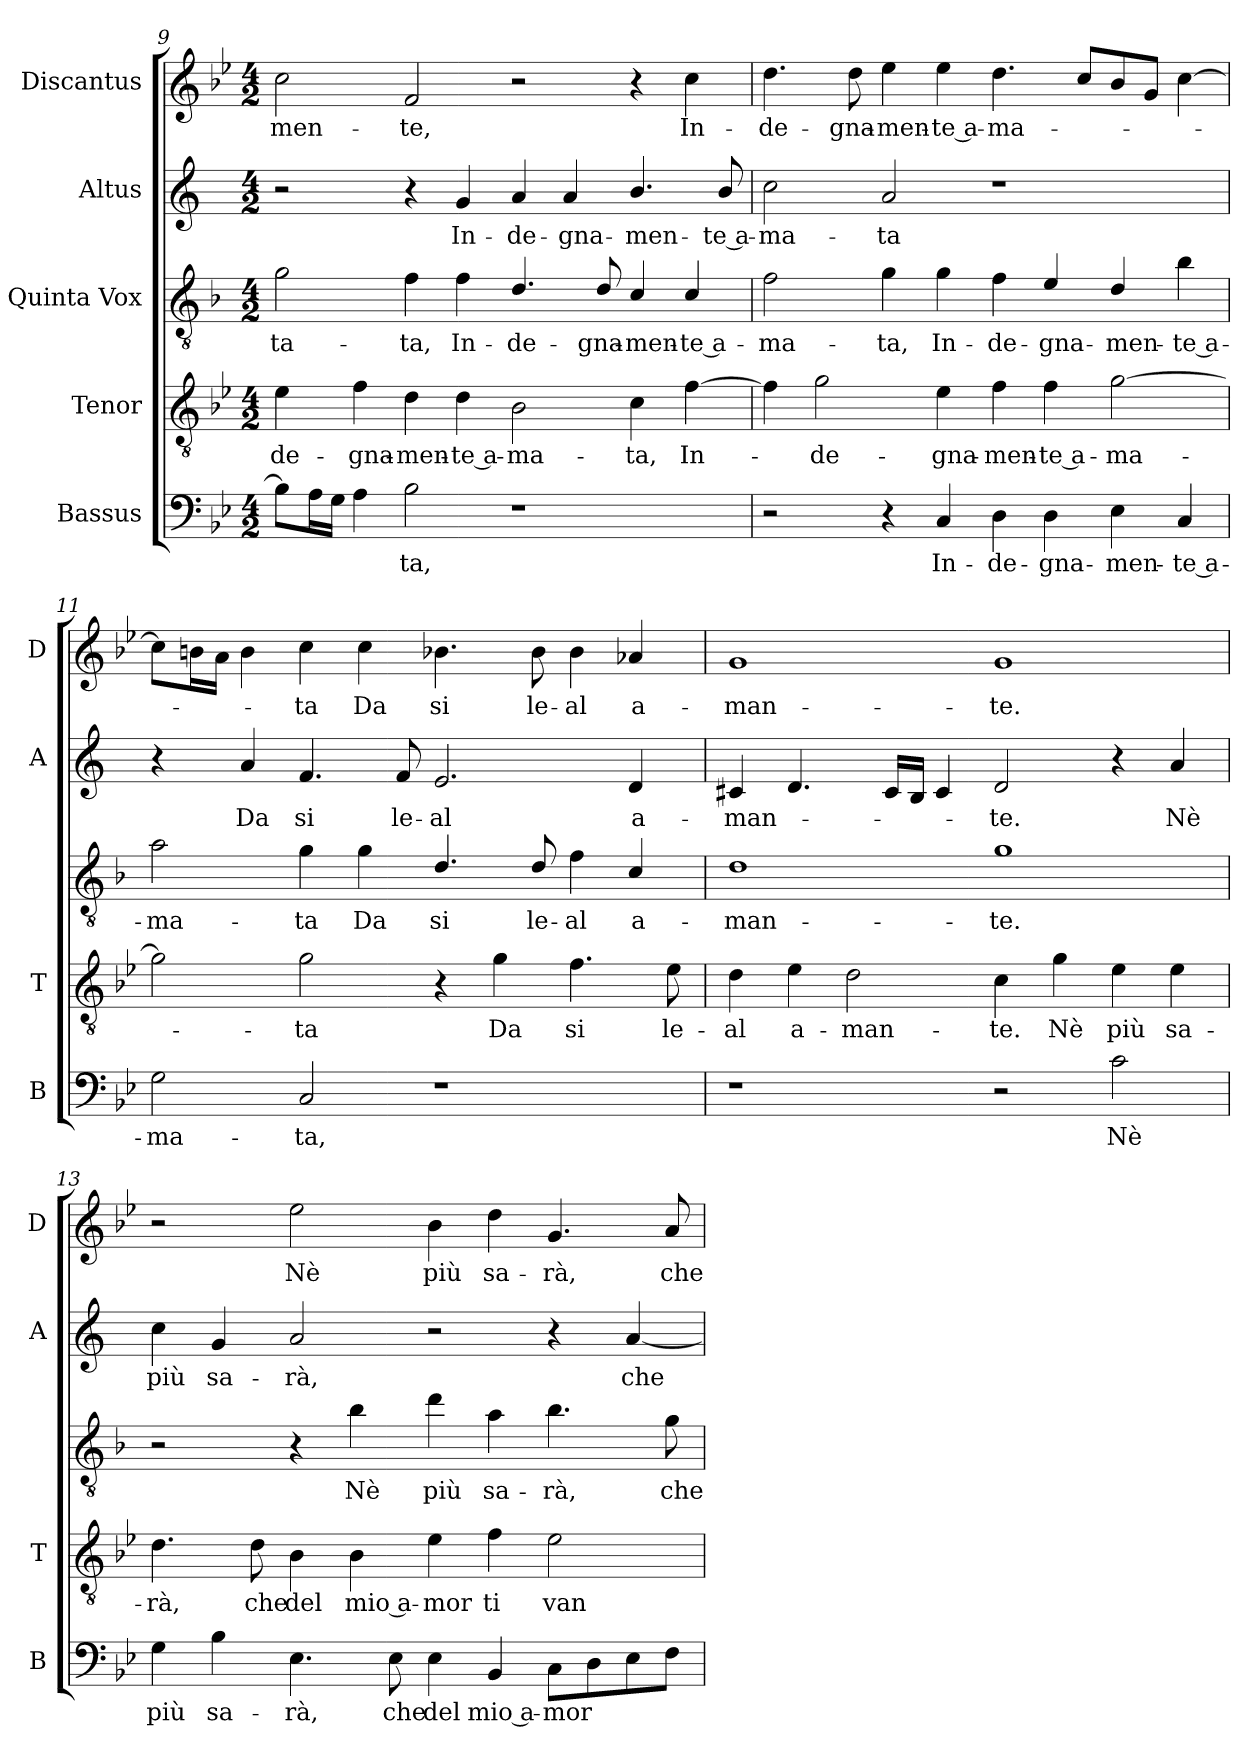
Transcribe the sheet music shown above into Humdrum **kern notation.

**kern	**text	**kern	**text	**kern	**text	**kern	**text	**kern	**text
*part5	*part5	*part4	*part4	*part3	*part3	*part2	*part2	*part1	*part1
*staff5	*staff5	*staff4	*staff4	*staff3	*staff3	*staff2	*staff2	*staff1	*staff1
*I"Bassus	*	*I"Tenor	*	*I"Quinta Vox	*	*I"Altus	*	*I"Discantus	*
*I'B	*	*I'T	*	*	*	*I'A	*	*I'D	*
*clefF4	*	*clefGv2	*	*clefGv2	*	*clefG2	*	*clefG2	*
*	*	*	*	*ITrd4c7	*	*ITrd1c2	*	*	*
*k[b-e-]	*	*k[b-e-]	*	*k[b-e-]	*	*k[b-e-]	*	*k[b-e-]	*
*B-:	*	*B-:	*	*B-:	*	*B-:	*	*B-:	*
*M4/2	*	*M4/2	*	*M4/2	*	*M4/2	*	*M4/2	*
=9	=9	=9	=9	=9	=9	=9	=9	=9	=9
!	!	!	!LO:LY:b	!	!LO:LY:b	!	!	!	!LO:LY:b
8B-\L]	.	4e-\	-de-	2c\	-ta-	2r	.	2cc\	-men-
16A\L	.	.	.	.	.	.	.	.	.
16G\JJ	.	.	.	.	.	.	.	.	.
!	!	!	!LO:LY:b	!	!	!	!	!	!
4A\	.	4f\	-gna-	.	.	.	.	.	.
!	!LO:LY:b	!	!LO:LY:b	!	!LO:LY:b	!	!	!	!LO:LY:b
2B-\	-ta,	4d\	-men-	4B-\	-ta,	4r	.	2f/	-te,
!	!	!	!LO:LY:b	!	!LO:LY:b	!	!LO:LY:b	!	!
.	.	4d\	-te a-	4B-\	In-	4f/	In-	.	.
!	!	!	!LO:LY:b	!	!LO:LY:b	!	!LO:LY:b	!	!
1r	.	2B-\	-ma-	4.G/	-de-	4g/	-de-	2r	.
!	!	!	!	!	!	!	!LO:LY:b	!	!
.	.	.	.	.	.	4g/	-gna-	.	.
!	!	!	!	!	!LO:LY:b	!	!	!	!
.	.	.	.	8G/	-gna-	.	.	.	.
!	!	!	!LO:LY:b	!	!LO:LY:b	!	!LO:LY:b	!	!
.	.	4c\	-ta,	4F/	-men-	4.a/	-men-	4r	.
!	!	!	!LO:LY:b	!	!LO:LY:b	!	!	!	!LO:LY:b
.	.	[4f\	In-	4F/	-te a-	.	.	4cc\	In-
!	!	!	!	!	!	!	!LO:LY:b	!	!
.	.	.	.	.	.	8a/	-te a-	.	.
!!LO:PB:g=z
=10	=10	=10	=10	=10	=10	=10	=10	=10	=10
!	!	!	!	!	!LO:LY:b	!	!LO:LY:b	!	!LO:LY:b
2r	.	4f\]	.	2B-\	-ma-	2b-\	-ma-	4.dd\	-de-
!	!	!	!LO:LY:b	!	!	!	!	!	!
.	.	2g\	-de-	.	.	.	.	.	.
!	!	!	!	!	!	!	!	!	!LO:LY:b
.	.	.	.	.	.	.	.	8dd\	-gna-
!	!	!	!	!	!LO:LY:b	!	!LO:LY:b	!	!LO:LY:b
4r	.	.	.	4c\	-ta,	2g/	-ta	4ee-\	-men-
!	!LO:LY:b	!	!LO:LY:b	!	!LO:LY:b	!	!	!	!LO:LY:b
4C/	In-	4e-\	-gna-	4c\	In-	.	.	4ee-\	-te a-
!	!LO:LY:b	!	!LO:LY:b	!	!LO:LY:b	!	!	!	!LO:LY:b
4D\	-de-	4f\	-men-	4B-\	-de-	1r	.	4.dd\	-ma-
!	!LO:LY:b	!	!LO:LY:b	!	!LO:LY:b	!	!	!	!
4D\	-gna-	4f\	-te a-	4A/	-gna-	.	.	.	.
.	.	.	.	.	.	.	.	8cc/L	.
!	!LO:LY:b	!	!LO:LY:b	!	!LO:LY:b	!	!	!	!
4E-\	-men-	[2g\	-ma-	4G/	-men-	.	.	8b-/	.
.	.	.	.	.	.	.	.	8g/J	.
!	!LO:LY:b	!	!	!	!LO:LY:b	!	!	!	!
4C/	-te a-	.	.	4e-\	-te a-	.	.	[4cc\	.
=11	=11	=11	=11	=11	=11	=11	=11	=11	=11
!	!LO:LY:b	!	!	!	!LO:LY:b	!	!	!	!
2G\	-ma-	2g\]	.	2d\	-ma-	4r	.	8cc\L]	.
.	.	.	.	.	.	.	.	16bn\L	.
.	.	.	.	.	.	.	.	16a\JJ	.
!	!	!	!	!	!	!	!LO:LY:b	!	!
.	.	.	.	.	.	4g/	Da	4b\	.
!	!LO:LY:b	!	!LO:LY:b	!	!LO:LY:b	!	!LO:LY:b	!	!LO:LY:b
2C/	-ta,	2g\	-ta	4c\	-ta	4.e-/	si	4cc\	-ta
!	!	!	!	!	!LO:LY:b	!	!	!	!LO:LY:b
.	.	.	.	4c\	Da	.	.	4cc\	Da
!	!	!	!	!	!	!	!LO:LY:b	!	!
.	.	.	.	.	.	8e-/	le-	.	.
!	!	!	!	!	!LO:LY:b	!	!LO:LY:b	!	!LO:LY:b
1r	.	4r	.	4.G/	si	2.d/	-al	4.b-X\	si
!	!	!	!LO:LY:b	!	!	!	!	!	!
.	.	4g\	Da	.	.	.	.	.	.
!	!	!	!	!	!LO:LY:b	!	!	!	!LO:LY:b
.	.	.	.	8G/	le-	.	.	8b-\	le-
!	!	!	!LO:LY:b	!	!LO:LY:b	!	!	!	!LO:LY:b
.	.	4.f\	si	4B-\	-al	.	.	4b-\	-al
!	!	!	!	!	!LO:LY:b	!	!LO:LY:b	!	!LO:LY:b
.	.	.	.	4F/	a-	4c/	a-	4a-X/	a-
!	!	!	!LO:LY:b	!	!	!	!	!	!
.	.	8e-\	le-	.	.	.	.	.	.
=12	=12	=12	=12	=12	=12	=12	=12	=12	=12
!	!	!	!LO:LY:b	!	!LO:LY:b	!	!LO:LY:b	!	!LO:LY:b
1r	.	4d\	-al	1G	-man-	4Bn/	-man-	1g	-man-
!	!	!	!LO:LY:b	!	!	!	!	!	!
.	.	4e-\	a-	.	.	4.c/	.	.	.
!	!	!	!LO:LY:b	!	!	!	!	!	!
.	.	2d\	-man-	.	.	.	.	.	.
.	.	.	.	.	.	16B/LL	.	.	.
.	.	.	.	.	.	16A/JJ	.	.	.
.	.	.	.	.	.	4B/	.	.	.
!	!	!	!LO:LY:b	!	!LO:LY:b	!	!LO:LY:b	!	!LO:LY:b
2r	.	4c\	-te.	1c	-te.	2c/	-te.	1g	-te.
!	!	!	!LO:LY:b	!	!	!	!	!	!
.	.	4g\	Nè	.	.	.	.	.	.
!	!LO:LY:b	!	!LO:LY:b	!	!	!	!	!	!
2c\	Nè	4e-\	più	.	.	4r	.	.	.
!	!	!	!LO:LY:b	!	!	!	!LO:LY:b	!	!
.	.	4e-\	sa-	.	.	4g/	Nè	.	.
!!LO:LB:g=z
=13	=13	=13	=13	=13	=13	=13	=13	=13	=13
!	!LO:LY:b	!	!LO:LY:b	!	!	!	!LO:LY:b	!	!
4G\	più	4.d\	-rà,	2r	.	4b-\	più	2r	.
!	!LO:LY:b	!	!	!	!	!	!LO:LY:b	!	!
4B-\	sa-	.	.	.	.	4f/	sa-	.	.
!	!	!	!LO:LY:b	!	!	!	!	!	!
.	.	8d\	che	.	.	.	.	.	.
!	!LO:LY:b	!	!LO:LY:b	!	!	!	!LO:LY:b	!	!LO:LY:b
4.E-\	-rà,	4B-\	del	4r	.	2g/	-rà,	2ee-\	Nè
!	!	!	!LO:LY:b	!	!LO:LY:b	!	!	!	!
.	.	4B-\	mio a-	4e-\	Nè	.	.	.	.
!	!LO:LY:b	!	!	!	!	!	!	!	!
8E-\	che	.	.	.	.	.	.	.	.
!	!LO:LY:b	!	!LO:LY:b	!	!LO:LY:b	!	!	!	!LO:LY:b
4E-\	del	4e-\	-mor	4g\	più	2r	.	4b-\	più
!	!LO:LY:b	!	!LO:LY:b	!	!LO:LY:b	!	!	!	!LO:LY:b
4BB-/	mio a-	4f\	ti	4d\	sa-	.	.	4dd\	sa-
!	!LO:LY:b	!	!LO:LY:b	!	!LO:LY:b	!	!	!	!LO:LY:b
8C\L	-mor	2e-\	van-	4.e-\	-rà,	4r	.	4.g/	-rà,
8D\	.	.	.	.	.	.	.	.	.
!	!	!	!	!	!	!	!LO:LY:b	!	!
8E-\	.	.	.	.	.	[4g/	che	.	.
!	!	!	!	!	!LO:LY:b	!	!	!	!LO:LY:b
8F\J	.	.	.	8c\	che	.	.	8a/	che
=	=	=	=	=	=	=	=	=	=
*-	*-	*-	*-	*-	*-	*-	*-	*-	*-
